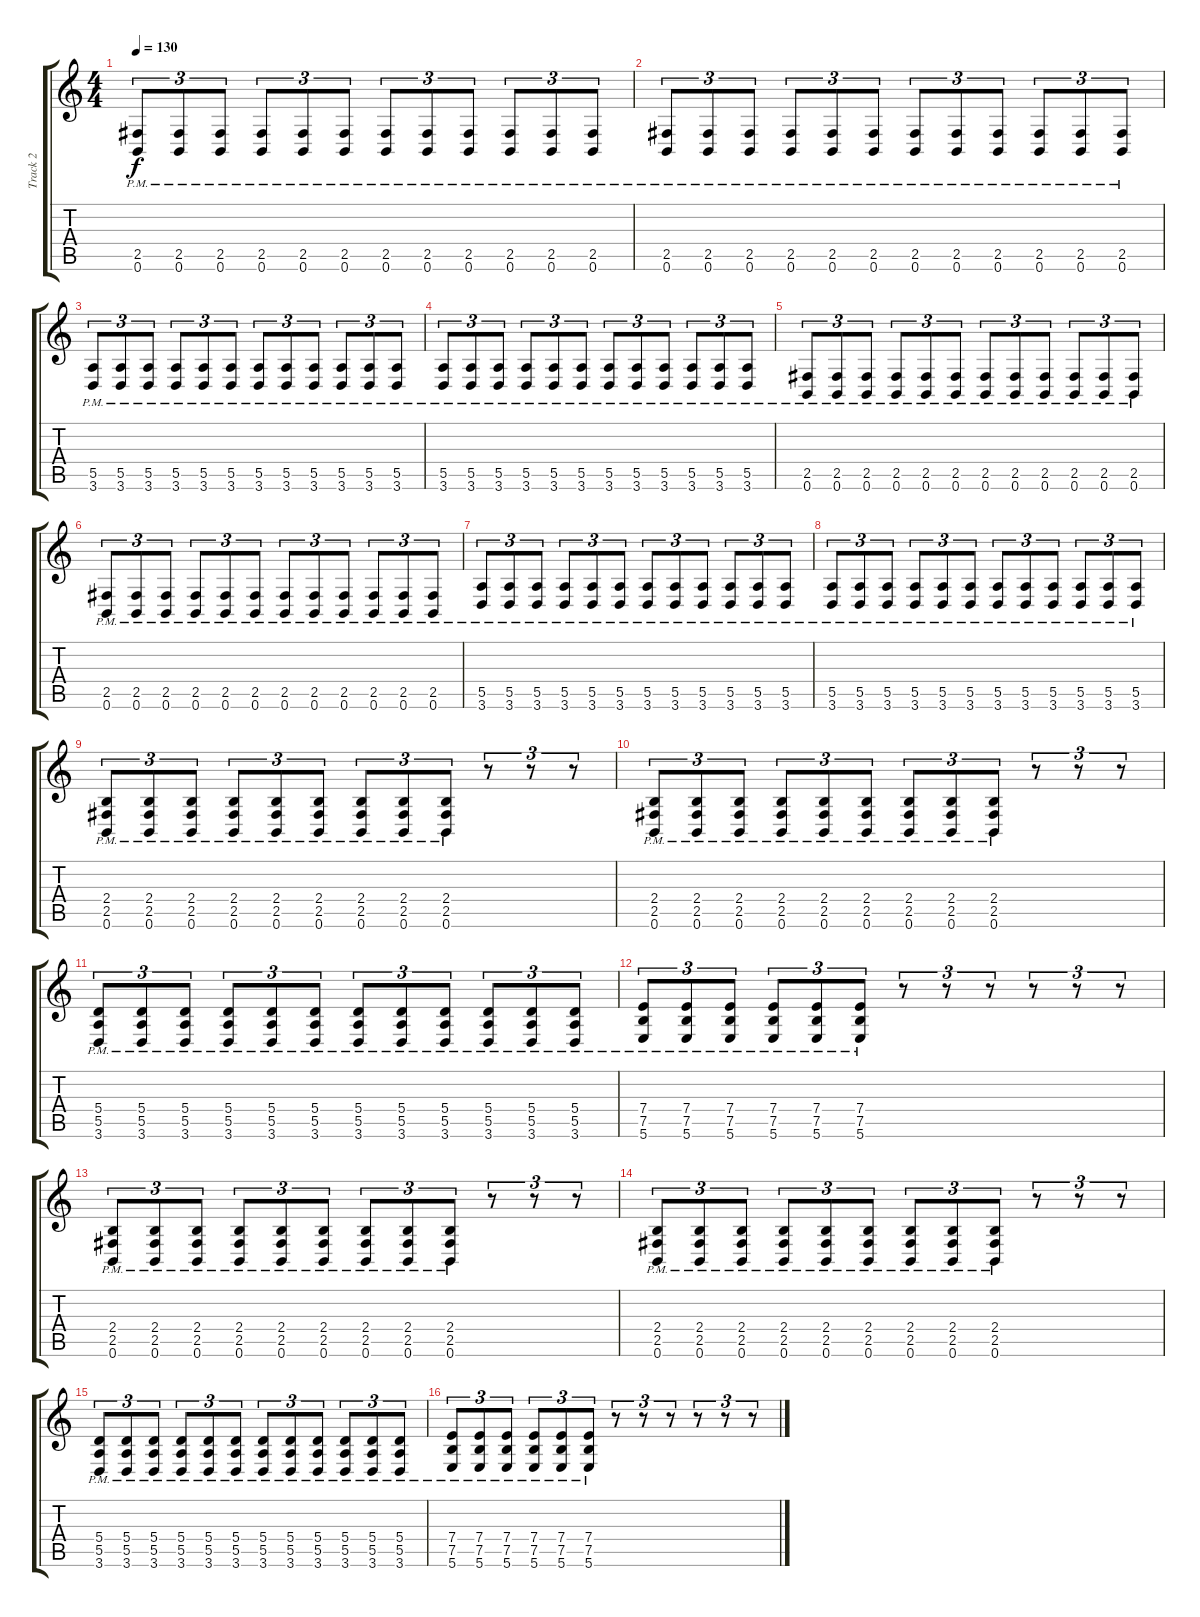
\track ("Track 2" "Track 2") {instrument distortionguitar}
\staff {score tabs}
\tuning (B3 Gb3 D3 A2 E2 B1) {hide}
\ts (4 4)
\tempo 130
\clef g2
\ks c
(2.5{pm} 0.6{pm}).8{tu (3 2) dy f} (2.5{pm} 0.6{pm}).8{tu (3 2)} (2.5{pm} 0.6{pm}).8{tu (3 2)} (2.5{pm} 0.6{pm}).8{tu (3 2)} (2.5{pm} 0.6{pm}).8{tu (3 2)} (2.5{pm} 0.6{pm}).8{tu (3 2)} (2.5{pm} 0.6{pm}).8{tu (3 2)} (2.5{pm} 0.6{pm}).8{tu (3 2)} (2.5{pm} 0.6{pm}).8{tu (3 2)} (2.5{pm} 0.6{pm}).8{tu (3 2)} (2.5{pm} 0.6{pm}).8{tu (3 2)} (2.5{pm} 0.6{pm}).8{tu (3 2)} |
(2.5{pm} 0.6{pm}).8{tu (3 2)} (2.5{pm} 0.6{pm}).8{tu (3 2)} (2.5{pm} 0.6{pm}).8{tu (3 2)} (2.5{pm} 0.6{pm}).8{tu (3 2)} (2.5{pm} 0.6{pm}).8{tu (3 2)} (2.5{pm} 0.6{pm}).8{tu (3 2)} (2.5{pm} 0.6{pm}).8{tu (3 2)} (2.5{pm} 0.6{pm}).8{tu (3 2)} (2.5{pm} 0.6{pm}).8{tu (3 2)} (2.5{pm} 0.6{pm}).8{tu (3 2)} (2.5{pm} 0.6{pm}).8{tu (3 2)} (2.5{pm} 0.6{pm}).8{tu (3 2)} |
(5.5{pm} 3.6{pm}).8{tu (3 2)} (5.5{pm} 3.6{pm}).8{tu (3 2)} (5.5{pm} 3.6{pm}).8{tu (3 2)} (5.5{pm} 3.6{pm}).8{tu (3 2)} (5.5{pm} 3.6{pm}).8{tu (3 2)} (5.5{pm} 3.6{pm}).8{tu (3 2)} (5.5{pm} 3.6{pm}).8{tu (3 2)} (5.5{pm} 3.6{pm}).8{tu (3 2)} (5.5{pm} 3.6{pm}).8{tu (3 2)} (5.5{pm} 3.6{pm}).8{tu (3 2)} (5.5{pm} 3.6{pm}).8{tu (3 2)} (5.5{pm} 3.6{pm}).8{tu (3 2)} |
(5.5{pm} 3.6{pm}).8{tu (3 2)} (5.5{pm} 3.6{pm}).8{tu (3 2)} (5.5{pm} 3.6{pm}).8{tu (3 2)} (5.5{pm} 3.6{pm}).8{tu (3 2)} (5.5{pm} 3.6{pm}).8{tu (3 2)} (5.5{pm} 3.6{pm}).8{tu (3 2)} (5.5{pm} 3.6{pm}).8{tu (3 2)} (5.5{pm} 3.6{pm}).8{tu (3 2)} (5.5{pm} 3.6{pm}).8{tu (3 2)} (5.5{pm} 3.6{pm}).8{tu (3 2)} (5.5{pm} 3.6{pm}).8{tu (3 2)} (5.5{pm} 3.6{pm}).8{tu (3 2)} |
(2.5{pm} 0.6{pm}).8{tu (3 2)} (2.5{pm} 0.6{pm}).8{tu (3 2)} (2.5{pm} 0.6{pm}).8{tu (3 2)} (2.5{pm} 0.6{pm}).8{tu (3 2)} (2.5{pm} 0.6{pm}).8{tu (3 2)} (2.5{pm} 0.6{pm}).8{tu (3 2)} (2.5{pm} 0.6{pm}).8{tu (3 2)} (2.5{pm} 0.6{pm}).8{tu (3 2)} (2.5{pm} 0.6{pm}).8{tu (3 2)} (2.5{pm} 0.6{pm}).8{tu (3 2)} (2.5{pm} 0.6{pm}).8{tu (3 2)} (2.5{pm} 0.6{pm}).8{tu (3 2)} |
(2.5{pm} 0.6{pm}).8{tu (3 2)} (2.5{pm} 0.6{pm}).8{tu (3 2)} (2.5{pm} 0.6{pm}).8{tu (3 2)} (2.5{pm} 0.6{pm}).8{tu (3 2)} (2.5{pm} 0.6{pm}).8{tu (3 2)} (2.5{pm} 0.6{pm}).8{tu (3 2)} (2.5{pm} 0.6{pm}).8{tu (3 2)} (2.5{pm} 0.6{pm}).8{tu (3 2)} (2.5{pm} 0.6{pm}).8{tu (3 2)} (2.5{pm} 0.6{pm}).8{tu (3 2)} (2.5{pm} 0.6{pm}).8{tu (3 2)} (2.5{pm} 0.6{pm}).8{tu (3 2)} |
(5.5{pm} 3.6{pm}).8{tu (3 2)} (5.5{pm} 3.6{pm}).8{tu (3 2)} (5.5{pm} 3.6{pm}).8{tu (3 2)} (5.5{pm} 3.6{pm}).8{tu (3 2)} (5.5{pm} 3.6{pm}).8{tu (3 2)} (5.5{pm} 3.6{pm}).8{tu (3 2)} (5.5{pm} 3.6{pm}).8{tu (3 2)} (5.5{pm} 3.6{pm}).8{tu (3 2)} (5.5{pm} 3.6{pm}).8{tu (3 2)} (5.5{pm} 3.6{pm}).8{tu (3 2)} (5.5{pm} 3.6{pm}).8{tu (3 2)} (5.5{pm} 3.6{pm}).8{tu (3 2)} |
(5.5{pm} 3.6{pm}).8{tu (3 2)} (5.5{pm} 3.6{pm}).8{tu (3 2)} (5.5{pm} 3.6{pm}).8{tu (3 2)} (5.5{pm} 3.6{pm}).8{tu (3 2)} (5.5{pm} 3.6{pm}).8{tu (3 2)} (5.5{pm} 3.6{pm}).8{tu (3 2)} (5.5{pm} 3.6{pm}).8{tu (3 2)} (5.5{pm} 3.6{pm}).8{tu (3 2)} (5.5{pm} 3.6{pm}).8{tu (3 2)} (5.5{pm} 3.6{pm}).8{tu (3 2)} (5.5{pm} 3.6{pm}).8{tu (3 2)} (5.5{pm} 3.6{pm}).8{tu (3 2)} |
(2.4{pm} 2.5{pm} 0.6{pm}).8{tu (3 2)} (2.4{pm} 2.5{pm} 0.6{pm}).8{tu (3 2)} (2.4{pm} 2.5{pm} 0.6{pm}).8{tu (3 2)} (2.4{pm} 2.5{pm} 0.6{pm}).8{tu (3 2)} (2.4{pm} 2.5{pm} 0.6{pm}).8{tu (3 2)} (2.4{pm} 2.5{pm} 0.6{pm}).8{tu (3 2)} (2.4{pm} 2.5{pm} 0.6{pm}).8{tu (3 2)} (2.4{pm} 2.5{pm} 0.6{pm}).8{tu (3 2)} (2.4{pm} 2.5{pm} 0.6{pm}).8{tu (3 2)} r.8{tu (3 2)} r.8{tu (3 2)} r.8{tu (3 2)} |
(2.4{pm} 2.5{pm} 0.6{pm}).8{tu (3 2)} (2.4{pm} 2.5{pm} 0.6{pm}).8{tu (3 2)} (2.4{pm} 2.5{pm} 0.6{pm}).8{tu (3 2)} (2.4{pm} 2.5{pm} 0.6{pm}).8{tu (3 2)} (2.4{pm} 2.5{pm} 0.6{pm}).8{tu (3 2)} (2.4{pm} 2.5{pm} 0.6{pm}).8{tu (3 2)} (2.4{pm} 2.5{pm} 0.6{pm}).8{tu (3 2)} (2.4{pm} 2.5{pm} 0.6{pm}).8{tu (3 2)} (2.4{pm} 2.5{pm} 0.6{pm}).8{tu (3 2)} r.8{tu (3 2)} r.8{tu (3 2)} r.8{tu (3 2)} |
(5.4{pm} 5.5{pm} 3.6{pm}).8{tu (3 2)} (5.4{pm} 5.5{pm} 3.6{pm}).8{tu (3 2)} (5.4{pm} 5.5{pm} 3.6{pm}).8{tu (3 2)} (5.4{pm} 5.5{pm} 3.6{pm}).8{tu (3 2)} (5.4{pm} 5.5{pm} 3.6{pm}).8{tu (3 2)} (5.4{pm} 5.5{pm} 3.6{pm}).8{tu (3 2)} (5.4{pm} 5.5{pm} 3.6{pm}).8{tu (3 2)} (5.4{pm} 5.5{pm} 3.6{pm}).8{tu (3 2)} (5.4{pm} 5.5{pm} 3.6{pm}).8{tu (3 2)} (5.4{pm} 5.5{pm} 3.6{pm}).8{tu (3 2)} (5.4{pm} 5.5{pm} 3.6{pm}).8{tu (3 2)} (5.4{pm} 5.5{pm} 3.6{pm}).8{tu (3 2)} |
(7.4{pm} 7.5{pm} 5.6{pm}).8{tu (3 2)} (7.4{pm} 7.5{pm} 5.6{pm}).8{tu (3 2)} (7.4{pm} 7.5{pm} 5.6{pm}).8{tu (3 2)} (7.4{pm} 7.5{pm} 5.6{pm}).8{tu (3 2)} (7.4{pm} 7.5{pm} 5.6{pm}).8{tu (3 2)} (7.4{pm} 7.5{pm} 5.6{pm}).8{tu (3 2)} r.8{tu (3 2)} r.8{tu (3 2)} r.8{tu (3 2)} r.8{tu (3 2)} r.8{tu (3 2)} r.8{tu (3 2)} |
(2.4{pm} 2.5{pm} 0.6{pm}).8{tu (3 2)} (2.4{pm} 2.5{pm} 0.6{pm}).8{tu (3 2)} (2.4{pm} 2.5{pm} 0.6{pm}).8{tu (3 2)} (2.4{pm} 2.5{pm} 0.6{pm}).8{tu (3 2)} (2.4{pm} 2.5{pm} 0.6{pm}).8{tu (3 2)} (2.4{pm} 2.5{pm} 0.6{pm}).8{tu (3 2)} (2.4{pm} 2.5{pm} 0.6{pm}).8{tu (3 2)} (2.4{pm} 2.5{pm} 0.6{pm}).8{tu (3 2)} (2.4{pm} 2.5{pm} 0.6{pm}).8{tu (3 2)} r.8{tu (3 2)} r.8{tu (3 2)} r.8{tu (3 2)} |
(2.4{pm} 2.5{pm} 0.6{pm}).8{tu (3 2)} (2.4{pm} 2.5{pm} 0.6{pm}).8{tu (3 2)} (2.4{pm} 2.5{pm} 0.6{pm}).8{tu (3 2)} (2.4{pm} 2.5{pm} 0.6{pm}).8{tu (3 2)} (2.4{pm} 2.5{pm} 0.6{pm}).8{tu (3 2)} (2.4{pm} 2.5{pm} 0.6{pm}).8{tu (3 2)} (2.4{pm} 2.5{pm} 0.6{pm}).8{tu (3 2)} (2.4{pm} 2.5{pm} 0.6{pm}).8{tu (3 2)} (2.4{pm} 2.5{pm} 0.6{pm}).8{tu (3 2)} r.8{tu (3 2)} r.8{tu (3 2)} r.8{tu (3 2)} |
(5.4{pm} 5.5{pm} 3.6{pm}).8{tu (3 2)} (5.4{pm} 5.5{pm} 3.6{pm}).8{tu (3 2)} (5.4{pm} 5.5{pm} 3.6{pm}).8{tu (3 2)} (5.4{pm} 5.5{pm} 3.6{pm}).8{tu (3 2)} (5.4{pm} 5.5{pm} 3.6{pm}).8{tu (3 2)} (5.4{pm} 5.5{pm} 3.6{pm}).8{tu (3 2)} (5.4{pm} 5.5{pm} 3.6{pm}).8{tu (3 2)} (5.4{pm} 5.5{pm} 3.6{pm}).8{tu (3 2)} (5.4{pm} 5.5{pm} 3.6{pm}).8{tu (3 2)} (5.4{pm} 5.5{pm} 3.6{pm}).8{tu (3 2)} (5.4{pm} 5.5{pm} 3.6{pm}).8{tu (3 2)} (5.4{pm} 5.5{pm} 3.6{pm}).8{tu (3 2)} |
(7.4{pm} 7.5{pm} 5.6{pm}).8{tu (3 2)} (7.4{pm} 7.5{pm} 5.6{pm}).8{tu (3 2)} (7.4{pm} 7.5{pm} 5.6{pm}).8{tu (3 2)} (7.4{pm} 7.5{pm} 5.6{pm}).8{tu (3 2)} (7.4{pm} 7.5{pm} 5.6{pm}).8{tu (3 2)} (7.4{pm} 7.5{pm} 5.6{pm}).8{tu (3 2)} r.8{tu (3 2)} r.8{tu (3 2)} r.8{tu (3 2)} r.8{tu (3 2)} r.8{tu (3 2)} r.8{tu (3 2)}
